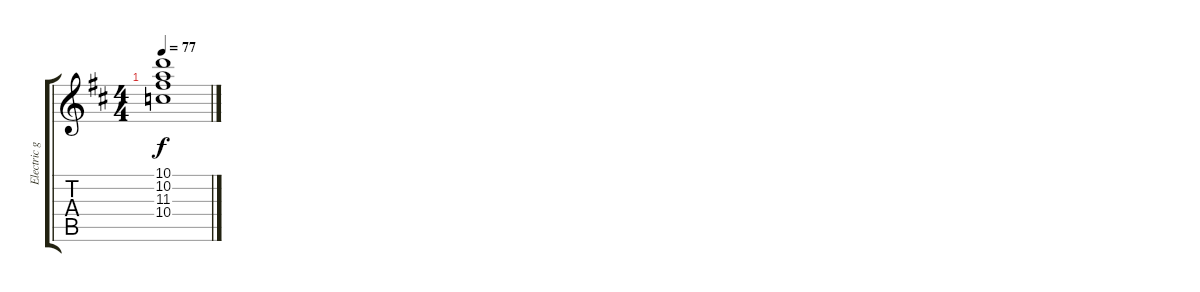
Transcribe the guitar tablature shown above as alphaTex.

\track ("Electric guitar" "Electric g") {instrument electricguitarjazz}
\staff {score tabs}
\tuning (E4 B3 G3 D3 A2 E2) {hide}
\ts (4 4)
\tempo 77
\clef g2
\ks d
(10.1{t} 10.2{t} 11.3{t} 10.4{t}).1{dy f volume 0}
